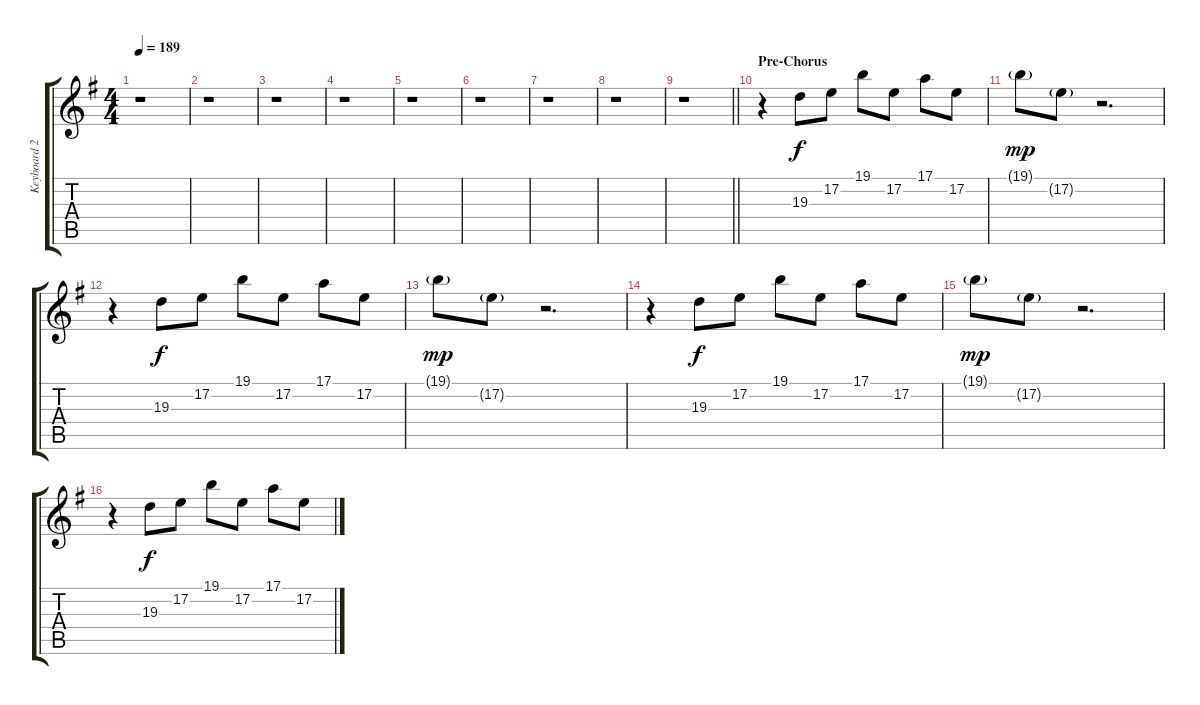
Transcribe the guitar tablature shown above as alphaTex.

\track ("Keyboard 2" "Keyboard 2") {instrument lead2sawtooth}
\staff {score tabs}
\tuning (E4 B3 G3 D3 A2 E2) {hide}
\ts (4 4)
\tempo 189
\clef g2
\ks g
r.1{dy f} |
r.1 |
r.1 |
r.1 |
r.1 |
r.1 |
r.1 |
r.1 |
\barLineRight lightlight
r.1 |
\section ("" "Pre-Chorus")
r.4{volume 13 balance 8 instrument musicbox} 19.3.8 17.2.8 19.1.8 17.2.8 17.1.8 17.2.8 |
19.1{g}.8{dy mp} 17.2{g}.8 r.2{d} |
r.4 19.3.8{dy f} 17.2.8 19.1.8 17.2.8 17.1.8 17.2.8 |
19.1{g}.8{dy mp} 17.2{g}.8 r.2{d} |
r.4 19.3.8{dy f} 17.2.8 19.1.8 17.2.8 17.1.8 17.2.8 |
19.1{g}.8{dy mp} 17.2{g}.8 r.2{d} |
r.4 19.3.8{dy f} 17.2.8 19.1.8 17.2.8 17.1.8 17.2.8
